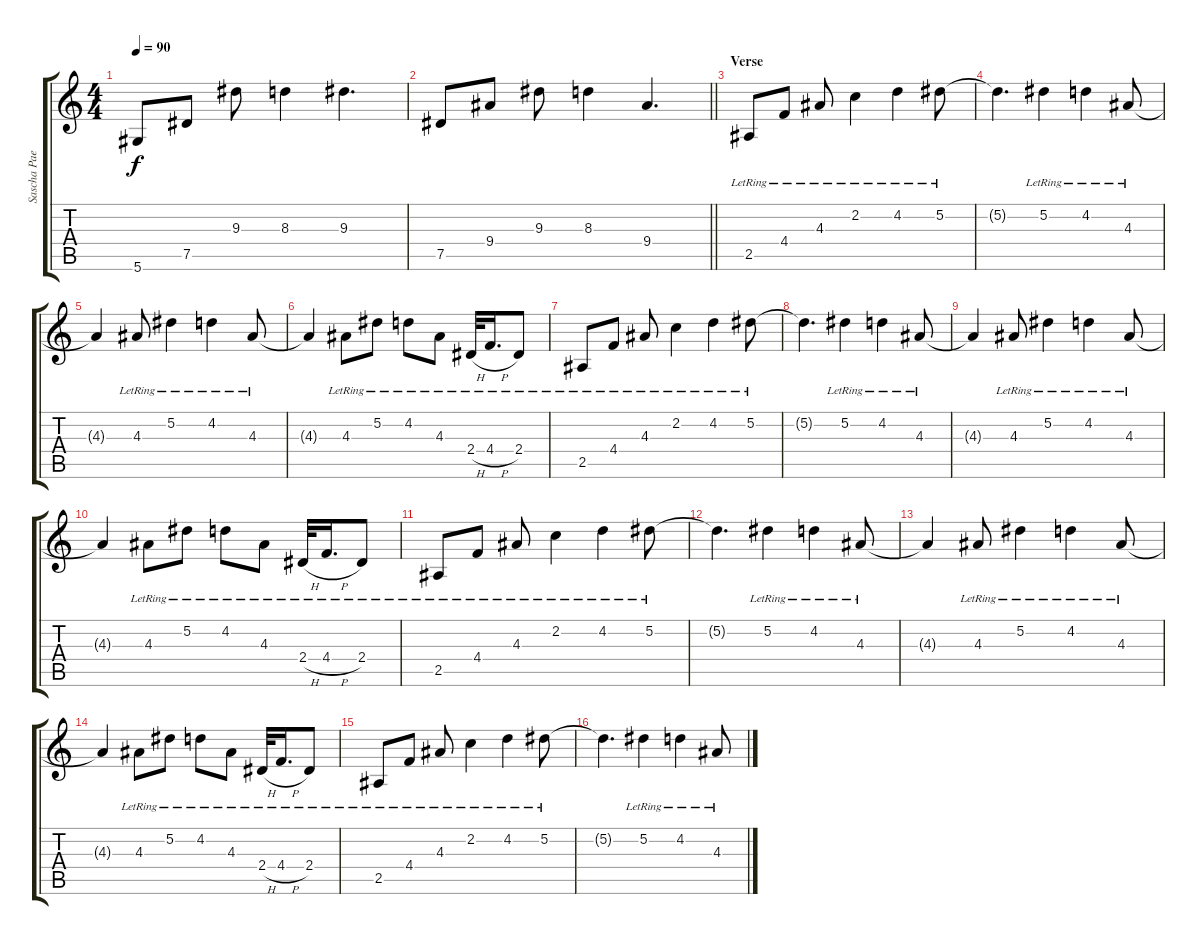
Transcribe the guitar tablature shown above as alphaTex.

\track ("Sascha Paeth (Lead Guitar)" "Sascha Pae") {instrument distortionguitar}
\staff {score tabs}
\tuning (Eb4 Bb3 Gb3 Db3 Ab2 Eb2) {hide}
\ts (4 4)
\tempo 90
\clef g2
\ks c
5.6.8{dy f} 7.5.8 9.3.8 8.3.4 9.3.4{d} |
\barLineRight lightlight
7.5.8 9.4.8 9.3.8 8.3.4 9.4.4{d} |
\section ("" "Verse")
2.5{lr}.8{instrument electricguitarjazz} 4.4{lr}.8 4.3{lr}.8 2.2{lr}.4 4.2{lr}.4 5.2{lr}.8 |
5.2{t}.4{d} 5.2{lr}.4 4.2{lr}.4 4.3{lr}.8 |
4.3{t}.4 4.3{lr}.8 5.2{lr}.4 4.2{lr}.4 4.3{lr}.8 |
4.3{t}.4 4.3{lr}.8 5.2{lr}.8 4.2{lr}.8 4.3{lr}.8 2.4{h lr}.32 4.4{h lr}.16{d} 2.4{lr}.8 |
2.5{lr}.8 4.4{lr}.8 4.3{lr}.8 2.2{lr}.4 4.2{lr}.4 5.2{lr}.8 |
5.2{t}.4{d} 5.2{lr}.4 4.2{lr}.4 4.3{lr}.8 |
4.3{t}.4 4.3{lr}.8 5.2{lr}.4 4.2{lr}.4 4.3{lr}.8 |
4.3{t}.4 4.3{lr}.8 5.2{lr}.8 4.2{lr}.8 4.3{lr}.8 2.4{h lr}.32 4.4{h lr}.16{d} 2.4{lr}.8 |
2.5{lr}.8 4.4{lr}.8 4.3{lr}.8 2.2{lr}.4 4.2{lr}.4 5.2{lr}.8 |
5.2{t}.4{d} 5.2{lr}.4 4.2{lr}.4 4.3{lr}.8 |
4.3{t}.4 4.3{lr}.8 5.2{lr}.4 4.2{lr}.4 4.3{lr}.8 |
4.3{t}.4 4.3{lr}.8 5.2{lr}.8 4.2{lr}.8 4.3{lr}.8 2.4{h lr}.32 4.4{h lr}.16{d} 2.4{lr}.8 |
2.5{lr}.8 4.4{lr}.8 4.3{lr}.8 2.2{lr}.4 4.2{lr}.4 5.2{lr}.8 |
5.2{t}.4{d} 5.2{lr}.4 4.2{lr}.4 4.3{lr}.8
